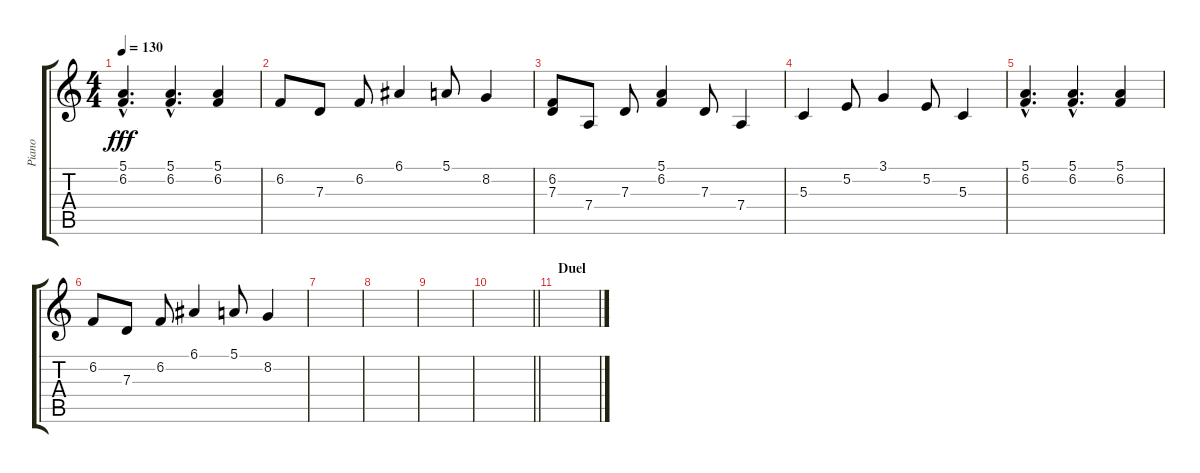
\track ("Piano" "Piano") {instrument acousticgrandpiano}
\staff {score tabs}
\tuning (E4 B3 G3 D3 A2 D2) {hide}
\ts (4 4)
\tempo 130
\clef g2
\ks c
(5.1{hac} 6.2{hac}).4{d dy fff} (5.1{hac} 6.2{hac}).4{d} (5.1 6.2).4 |
6.2.8 7.3.8 6.2.8 6.1.4 5.1.8 8.2.4 |
(6.2 7.3).8 7.4.8 7.3.8 (5.1 6.2).4 7.3.8 7.4.4 |
5.3.4 5.2.8 3.1.4 5.2.8 5.3.4 |
(5.1{hac} 6.2{hac}).4{d} (5.1{hac} 6.2{hac}).4{d} (5.1 6.2).4 |
6.2.8 7.3.8 6.2.8 6.1.4 5.1.8 8.2.4 |
|
|
|
\barLineRight lightlight
|
\section ("" "Duel")
